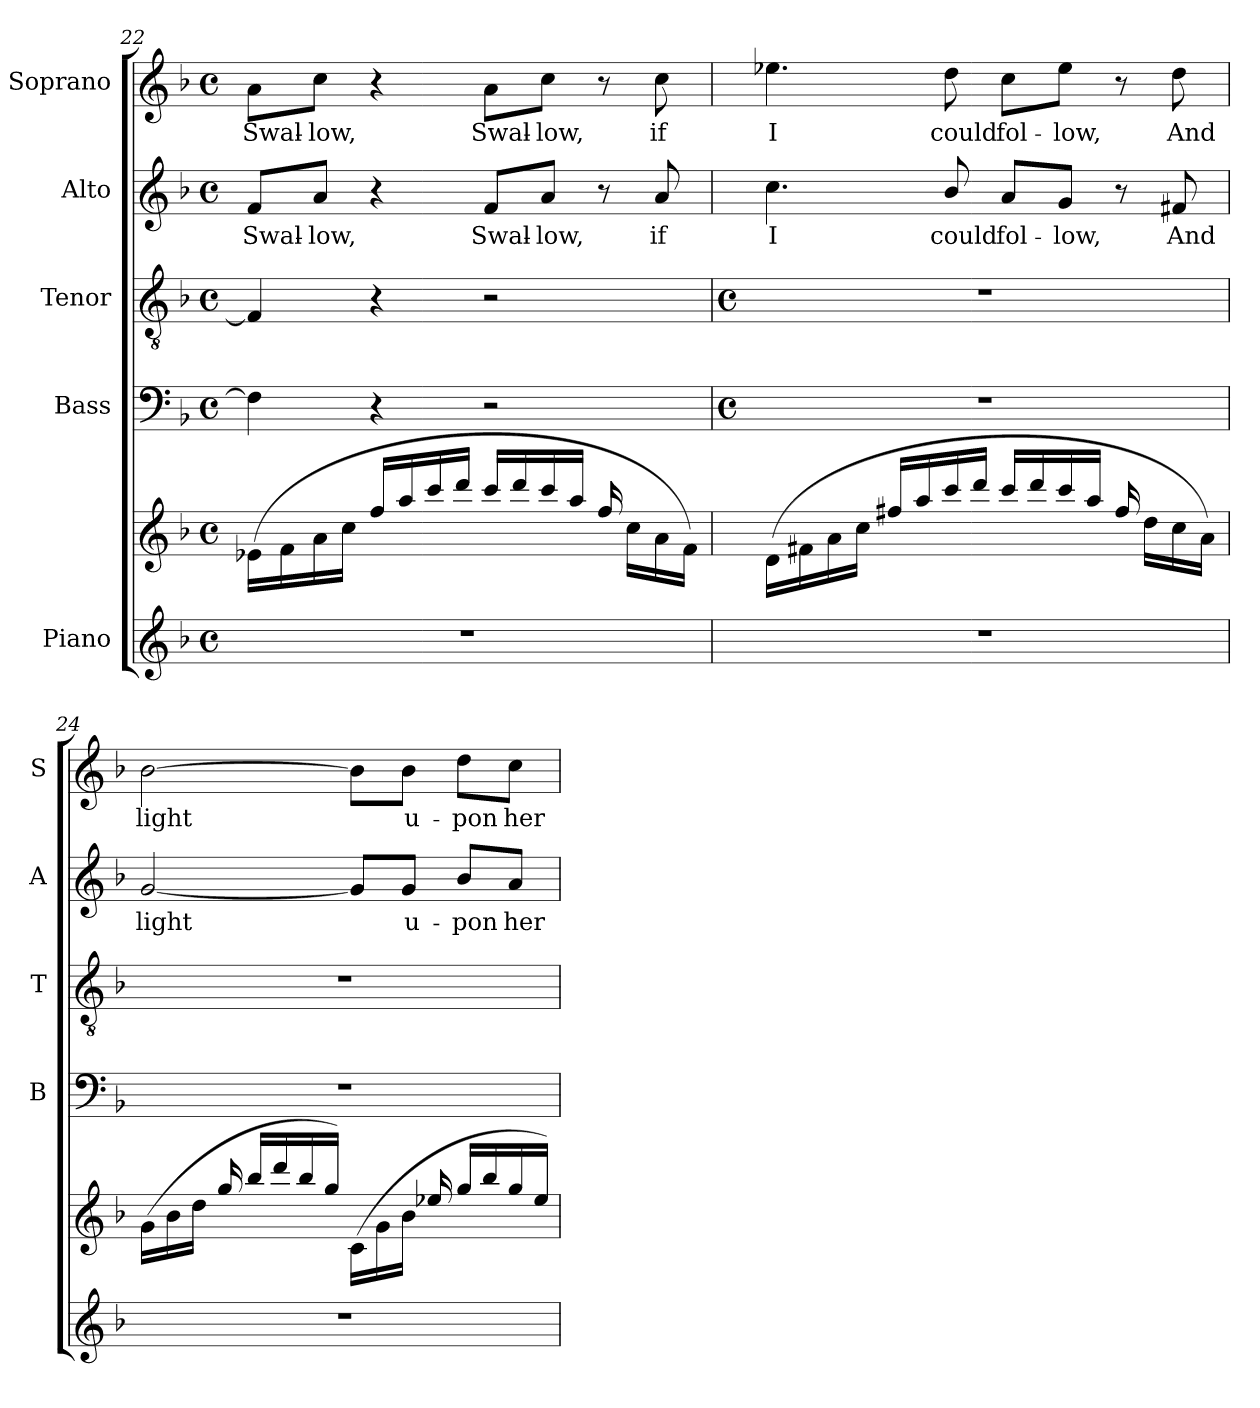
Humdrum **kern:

**kern	**kern	**kern	**kern	**kern	**text	**kern	**text
*part5	*part5	*part4	*part3	*part2	*part2	*part1	*part1
*staff6	*staff5	*staff4	*staff3	*staff2	*staff2	*staff1	*staff1
*I"Piano	*	*I"Bass	*I"Tenor	*I"Alto	*	*I"Soprano	*
*	*	*I'B	*I'T	*I'A	*	*I'S	*
*clefG2	*clefG2	*clefF4	*clefGv2	*clefG2	*	*clefG2	*
*k[b-]	*k[b-]	*k[b-]	*k[b-]	*k[b-]	*	*k[b-]	*
*F:	*F:	*F:	*F:	*F:	*	*F:	*
*M4/4	*M4/4	*M4/4	*M4/4	*M4/4	*	*M4/4	*
*met(c)	*met(c)	*met(c)	*met(c)	*met(c)	*	*met(c)	*
=22	=22	=22	=22	=22	=22	=22	=22
!	!	!	!	!	!LO:LY:b	!	!LO:LY:b
1r	(>16e-X\LL	4F]	4F]	8f/L	Swal-	8a\L	Swal-
.	16f\	.	.	.	.	.	.
!	!	!	!	!	!LO:LY:b	!	!LO:LY:b
.	16a\	.	.	8a/J	-low,	8cc\J	-low,
.	16ccJJ	.	.	.	.	.	.
.	16ff/LL	4r	4r	4r	.	4r	.
.	16aa/	.	.	.	.	.	.
.	16ccc/	.	.	.	.	.	.
.	16ddd/JJ	.	.	.	.	.	.
!	!	!	!	!	!LO:LY:b	!	!LO:LY:b
.	16ccc/LL	2r	2r	8f/L	Swal-	8a\L	Swal-
.	16ddd/	.	.	.	.	.	.
!	!	!	!	!	!LO:LY:b	!	!LO:LY:b
.	16ccc/	.	.	8a/J	-low,	8cc\J	-low,
.	16aa/JJ	.	.	.	.	.	.
.	16ff/	.	.	8r	.	8r	.
.	16cc\LL	.	.	.	.	.	.
!	!	!	!	!	!LO:LY:b	!	!LO:LY:b
.	16a\	.	.	8a	if	8cc	if
.	16f\JJ)	.	.	.	.	.	.
!!LO:LB:g=z
=23	=23	=23	=23	=23	=23	=23	=23
*	*	*M4/4	*M4/4	*	*	*	*
*	*	*met(c)	*met(c)	*	*	*	*
!	!	!	!	!	!LO:LY:b	!	!LO:LY:b
1r	(>16d\LL	1r	1r	4.cc	I	4.ee-X	I
.	16f#X\	.	.	.	.	.	.
.	16a\	.	.	.	.	.	.
.	16ccJJ	.	.	.	.	.	.
.	16ff#X/LL	.	.	.	.	.	.
.	16aa/	.	.	.	.	.	.
!	!	!	!	!	!LO:LY:b	!	!LO:LY:b
.	16ccc/	.	.	8b-/	could	8dd	could
.	16ddd/JJ	.	.	.	.	.	.
!	!	!	!	!	!LO:LY:b	!	!LO:LY:b
.	16ccc/LL	.	.	8a/L	fol-	8cc\L	fol-
.	16ddd/	.	.	.	.	.	.
!	!	!	!	!	!LO:LY:b	!	!LO:LY:b
.	16ccc/	.	.	8g/J	-low,	8ee-\J	-low,
.	16aa/JJ	.	.	.	.	.	.
.	16ff#/	.	.	8r	.	8r	.
.	16ddLL	.	.	.	.	.	.
!	!	!	!	!	!LO:LY:b	!	!LO:LY:b
.	16cc	.	.	8f#X	And	8dd	And
.	16aJJ)	.	.	.	.	.	.
=24	=24	=24	=24	=24	=24	=24	=24
!	!	!	!	!	!LO:LY:b	!	!LO:LY:b
1r	(<16gLL	1r	1r	[2g	light	[2b-	light
.	16b-	.	.	.	.	.	.
.	16ddJJ	.	.	.	.	.	.
.	16gg/	.	.	.	.	.	.
.	16bb-/LL	.	.	.	.	.	.
.	16ddd/	.	.	.	.	.	.
.	16bb-/	.	.	.	.	.	.
.	16gg/JJ)	.	.	.	.	.	.
.	(<16c\LL	.	.	8g/L]	.	8b-\L]	.
.	16g\	.	.	.	.	.	.
!	!	!	!	!	!LO:LY:b	!	!LO:LY:b
.	16b-JJ	.	.	8g/J	u-	8b-\J	u-
.	16ee-X/	.	.	.	.	.	.
!	!	!	!	!	!LO:LY:b	!	!LO:LY:b
.	16gg/LL	.	.	8b-/L	-pon	8dd\L	-pon
.	16bb-/	.	.	.	.	.	.
!	!	!	!	!	!LO:LY:b	!	!LO:LY:b
.	16gg/	.	.	8a/J	her	8cc\J	her
.	16ee-/JJ)	.	.	.	.	.	.
=	=	=	=	=	=	=	=
*-	*-	*-	*-	*-	*-	*-	*-
